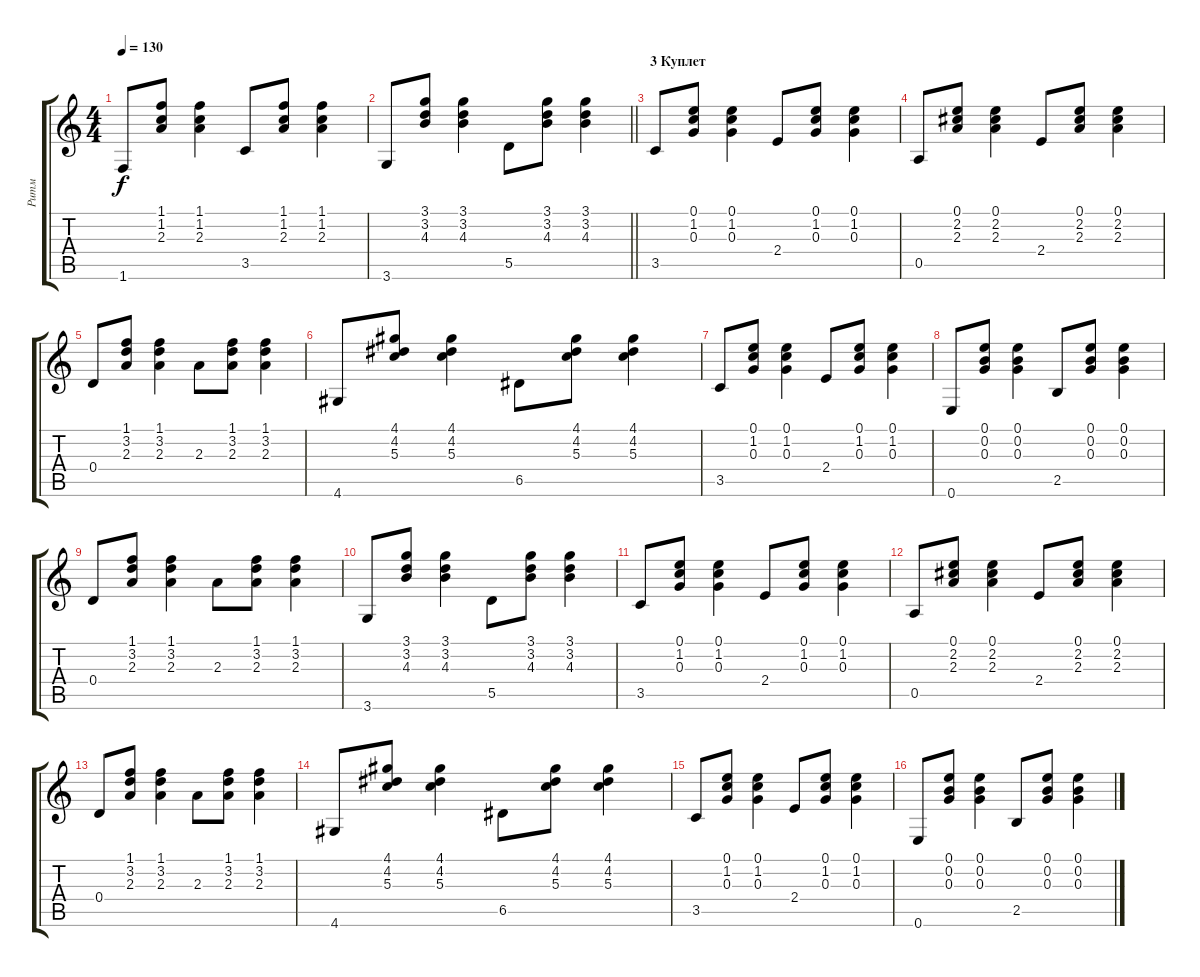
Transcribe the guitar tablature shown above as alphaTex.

\track ("Ритм" "Ритм") {instrument acousticguitarsteel}
\staff {score tabs}
\tuning (E4 B3 G3 D3 A2 E2) {hide}
\ts (4 4)
\tempo 130
\clef g2
\ks c
1.6.8{dy f} (1.1 1.2 2.3).8 (1.1 1.2 2.3).4 3.5.8 (1.1 1.2 2.3).8 (1.1 1.2 2.3).4 |
\barLineRight lightlight
3.6.8 (3.1 3.2 4.3).8 (3.1 3.2 4.3).4 5.5.8 (3.1 3.2 4.3).8 (3.1 3.2 4.3).4 |
\section ("" "3 Куплет")
3.5.8 (0.1 1.2 0.3).8 (0.1 1.2 0.3).4 2.4.8 (0.1 1.2 0.3).8 (0.1 1.2 0.3).4 |
0.5.8 (0.1 2.2 2.3).8 (0.1 2.2 2.3).4 2.4.8 (0.1 2.2 2.3).8 (0.1 2.2 2.3).4 |
0.4.8 (1.1 3.2 2.3).8 (1.1 3.2 2.3).4 2.3.8 (1.1 3.2 2.3).8 (1.1 3.2 2.3).4 |
4.6.8 (4.1 4.2 5.3).8 (4.1 4.2 5.3).4 6.5.8 (4.1 4.2 5.3).8 (4.1 4.2 5.3).4 |
3.5.8 (0.1 1.2 0.3).8 (0.1 1.2 0.3).4 2.4.8 (0.1 1.2 0.3).8 (0.1 1.2 0.3).4 |
0.6.8 (0.1 0.2 0.3).8 (0.1 0.2 0.3).4 2.5.8 (0.1 0.2 0.3).8 (0.1 0.2 0.3).4 |
0.4.8 (1.1 3.2 2.3).8 (1.1 3.2 2.3).4 2.3.8 (1.1 3.2 2.3).8 (1.1 3.2 2.3).4 |
3.6.8 (3.1 3.2 4.3).8 (3.1 3.2 4.3).4 5.5.8 (3.1 3.2 4.3).8 (3.1 3.2 4.3).4 |
3.5.8 (0.1 1.2 0.3).8 (0.1 1.2 0.3).4 2.4.8 (0.1 1.2 0.3).8 (0.1 1.2 0.3).4 |
0.5.8 (0.1 2.2 2.3).8 (0.1 2.2 2.3).4 2.4.8 (0.1 2.2 2.3).8 (0.1 2.2 2.3).4 |
0.4.8 (1.1 3.2 2.3).8 (1.1 3.2 2.3).4 2.3.8 (1.1 3.2 2.3).8 (1.1 3.2 2.3).4 |
4.6.8 (4.1 4.2 5.3).8 (4.1 4.2 5.3).4 6.5.8 (4.1 4.2 5.3).8 (4.1 4.2 5.3).4 |
3.5.8 (0.1 1.2 0.3).8 (0.1 1.2 0.3).4 2.4.8 (0.1 1.2 0.3).8 (0.1 1.2 0.3).4 |
0.6.8 (0.1 0.2 0.3).8 (0.1 0.2 0.3).4 2.5.8 (0.1 0.2 0.3).8 (0.1 0.2 0.3).4
